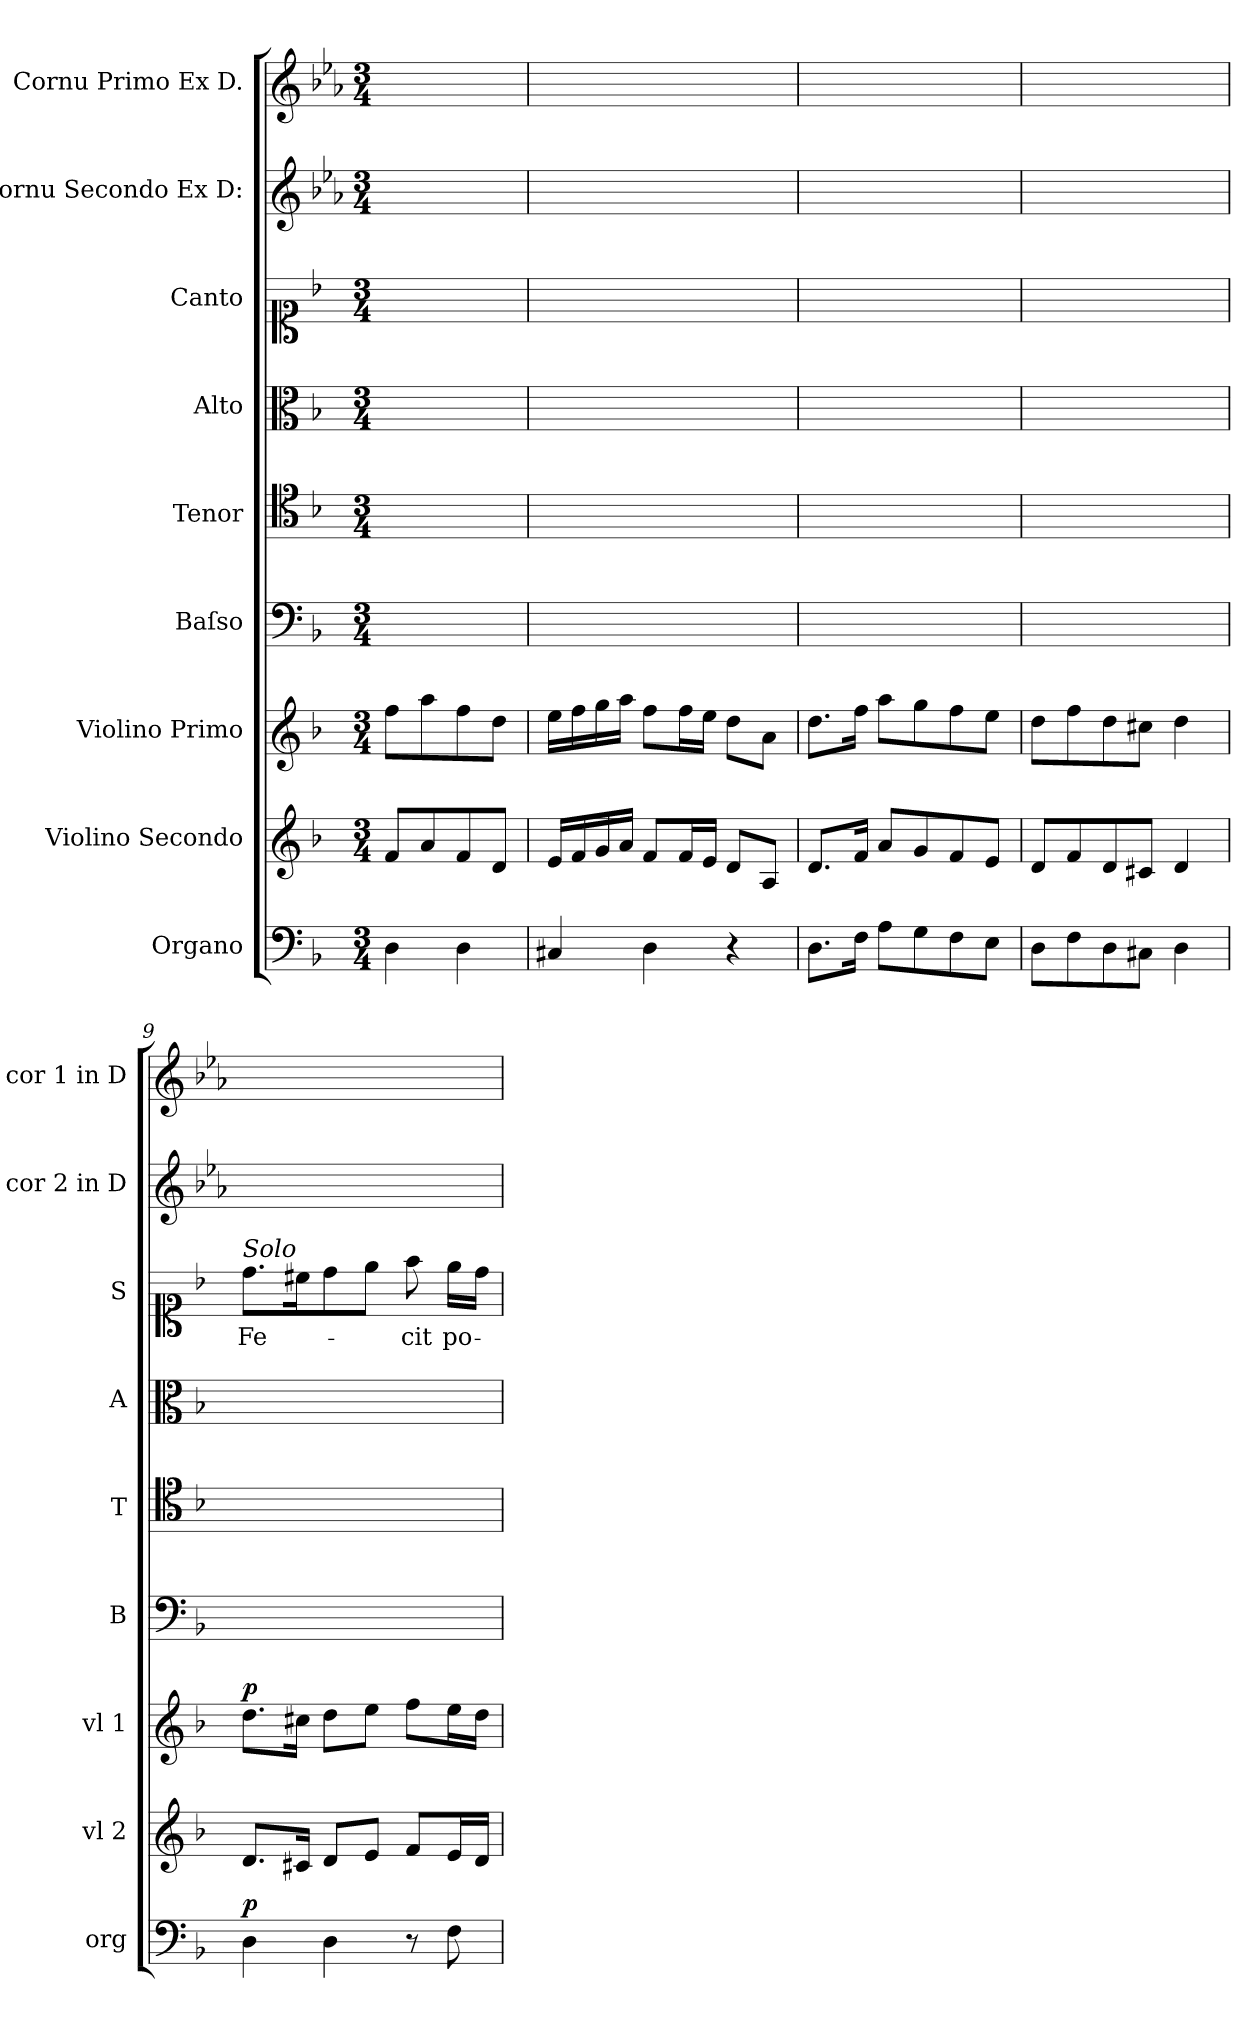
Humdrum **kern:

**kern	**dynam	**kern	**kern	**dynam	**kern	**kern	**kern	**kern	**text	**kern	**kern
*part9	*part9	*part8	*part7	*part7	*part6	*part5	*part4	*part3	*part3	*part2	*part1
*staff9	*staff9	*staff8	*staff7	*staff7	*staff6	*staff5	*staff4	*staff3	*staff3	*staff2	*staff1
*I"Organo	*	*I"Violino Secondo	*I"Violino Primo	*	*I"Baſso	*I"Tenor	*I"Alto	*I"Canto	*	*I"Cornu Secondo Ex D:	*I"Cornu Primo Ex D.
*I'org	*	*I'vl 2	*I'vl 1	*	*I'B	*I'T	*I'A	*I'S	*	*I'cor 2 in D	*I'cor 1 in D
*clefF4	*	*clefG2	*clefG2	*	*clefF4	*clefC4	*clefC3	*clefC1	*	*clefG2	*clefG2
*	*	*	*	*	*	*	*	*	*	*ITrd-1c-2	*ITrd-1c-2
*k[b-]	*	*k[b-]	*k[b-]	*	*k[b-]	*k[b-]	*k[b-]	*k[b-]	*	*k[b-]	*k[b-]
*d:	*	*d:	*d:	*	*d:	*d:	*d:	*d:	*	*d:	*d:
*M3/4	*	*M3/4	*M3/4	*	*M3/4	*M3/4	*M3/4	*M3/4	*	*M3/4	*M3/4
=	=	=	=	=	=	=	=	=	=	=	=
4D\	.	8f/L	8ff\L	.	2ryy	2ryy	2ryy	2ryy	.	2ryy	2ryy
.	.	8a/	8aa\	.	.	.	.	.	.	.	.
4D\	.	8f/	8ff\	.	.	.	.	.	.	.	.
.	.	8d/J	8dd\J	.	.	.	.	.	.	.	.
=6	=6	=6	=6	=6	=6	=6	=6	=6	=6	=6	=6
4C#X/	.	16e/LL	16ee\LL	.	2.ryy	2.ryy	2.ryy	2.ryy	.	2.ryy	2.ryy
.	.	16f/	16ff\	.	.	.	.	.	.	.	.
.	.	16g/	16gg\	.	.	.	.	.	.	.	.
.	.	16a/JJ	16aa\JJ	.	.	.	.	.	.	.	.
4D\	.	8f/L	8ff\L	.	.	.	.	.	.	.	.
.	.	16f/L	16ff\L	.	.	.	.	.	.	.	.
.	.	16e/JJ	16ee\JJ	.	.	.	.	.	.	.	.
4r	.	8d/L	8dd\L	.	.	.	.	.	.	.	.
.	.	8A/J	8a\J	.	.	.	.	.	.	.	.
=7	=7	=7	=7	=7	=7	=7	=7	=7	=7	=7	=7
8.D\L	.	8.d/L	8.dd\L	.	2.ryy	2.ryy	2.ryy	2.ryy	.	2.ryy	2.ryy
16F\Jk	.	16f/Jk	16ff\Jk	.	.	.	.	.	.	.	.
8A\L	.	8a/L	8aa\L	.	.	.	.	.	.	.	.
8G\	.	8g/	8gg\	.	.	.	.	.	.	.	.
8F\	.	8f/	8ff\	.	.	.	.	.	.	.	.
8E\J	.	8e/J	8ee\J	.	.	.	.	.	.	.	.
=8	=8	=8	=8	=8	=8	=8	=8	=8	=8	=8	=8
8D\L	.	8d/L	8dd\L	.	2.ryy	2.ryy	2.ryy	2.ryy	.	2.ryy	2.ryy
8F\	.	8f/	8ff\	.	.	.	.	.	.	.	.
8D\	.	8d/	8dd\	.	.	.	.	.	.	.	.
8C#X\J	.	8c#X/J	8cc#X\J	.	.	.	.	.	.	.	.
4D\	.	4d/	4dd\	.	.	.	.	.	.	.	.
=9	=9	=9	=9	=9	=9	=9	=9	=9	=9	=9	=9
!	!	!	!	!	!	!	!	!LO:TX:a:i:t=Solo	!	!	!
!	!LO:DY:a	!	!	!LO:DY:a	!	!	!	!	!	!	!
4D\	p.	8.d/L	8.dd\L	p.	2.ryy	2.ryy	2.ryy	8.dd\L	Fe-	2.ryy	2.ryy
.	.	16c#X/Jk	16cc#X\Jk	.	.	.	.	16cc#X\K	.	.	.
4D\	.	8d/L	8dd\L	.	.	.	.	8dd\	.	.	.
.	.	8e/J	8ee\J	.	.	.	.	8ee\J	.	.	.
8r	.	8f/L	8ff\L	.	.	.	.	8ff\	-cit	.	.
8F\	.	16e/L	16ee\L	.	.	.	.	16ee\LL	po-	.	.
.	.	16d/JJ	16dd\JJ	.	.	.	.	16dd\JJ	.	.	.
=	=	=	=	=	=	=	=	=	=	=	=
*-	*-	*-	*-	*-	*-	*-	*-	*-	*-	*-	*-
